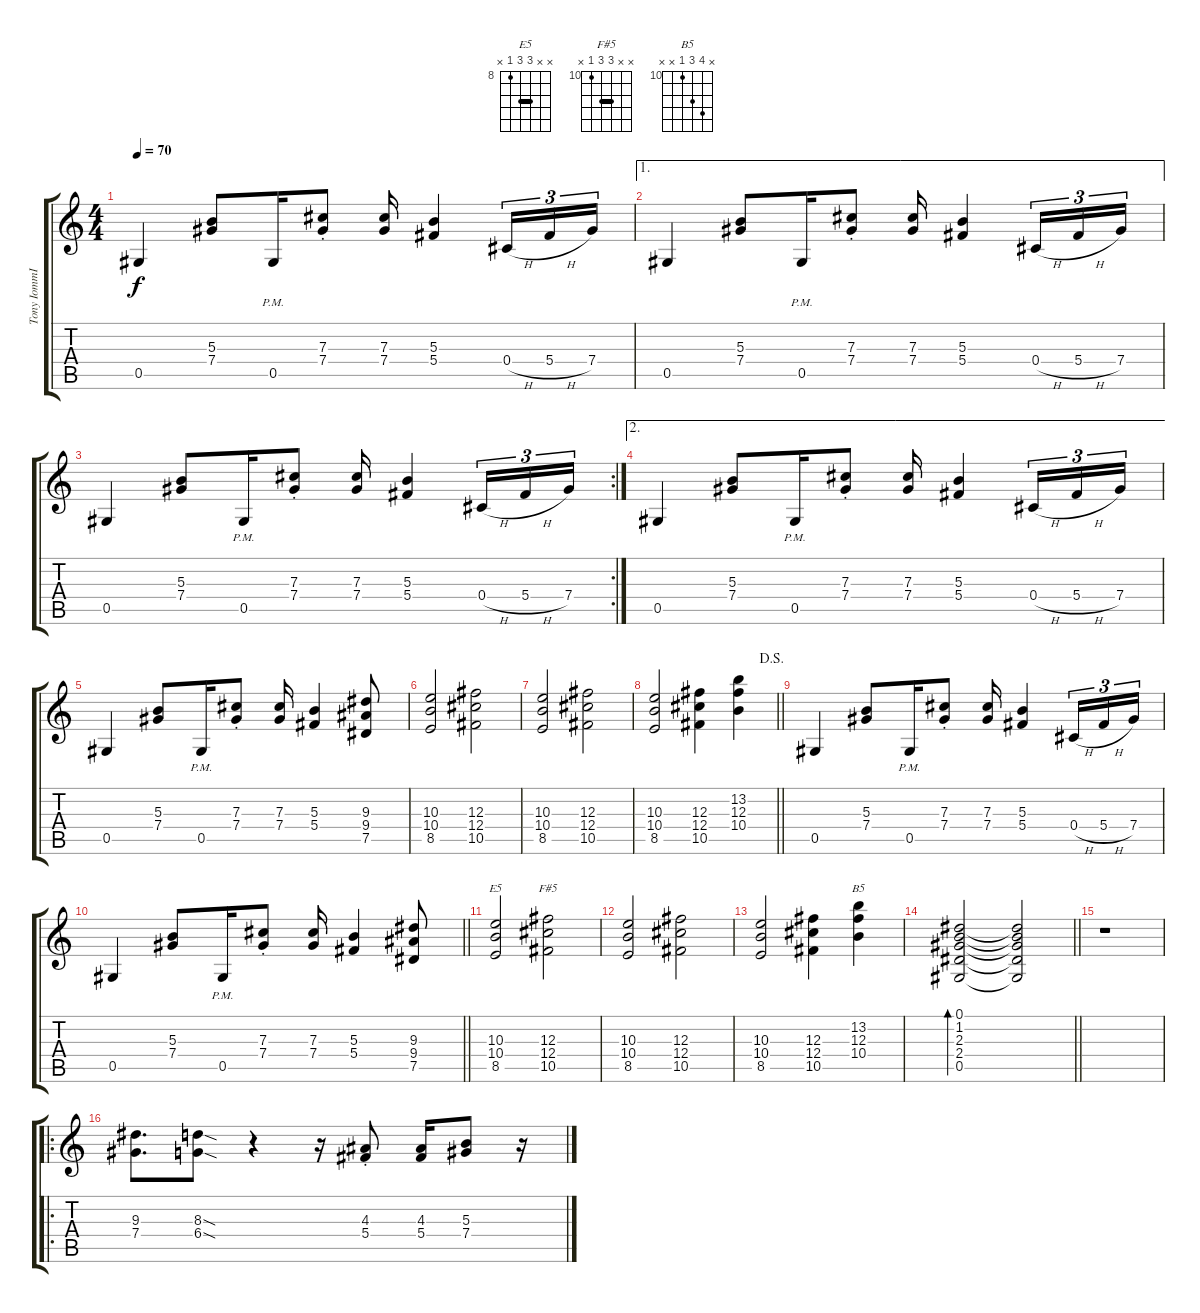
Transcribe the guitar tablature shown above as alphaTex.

\track ("Tony IommI 1" "Tony IommI") {instrument distortionguitar}
\staff {score tabs}
\tuning (Eb4 Bb3 Gb3 Db3 Ab2 Eb2) {hide}
\chord ("E5" x x 10 10 8 x) {firstfret 8 barre 10}
\chord ("F#5" x x 12 12 10 x) {firstfret 10 barre 12}
\chord ("B5" x 13 12 10 x x) {firstfret 10}
\ts (4 4)
\tempo 70
\clef g2
\ks c
0.5.4{dy f} (5.3 7.4).8 0.5{pm}.16 (7.3{st} 7.4{st}).8 (7.3 7.4).16 (5.3 5.4).4 0.4{h}.16{tu (3 2)} 5.4{h}.16{tu (3 2)} 7.4.16{tu (3 2)} |
\ae 1
0.5.4 (5.3 7.4).8 0.5{pm}.16 (7.3{st} 7.4{st}).8 (7.3 7.4).16 (5.3 5.4).4 0.4{h}.16{tu (3 2)} 5.4{h}.16{tu (3 2)} 7.4.16{tu (3 2)} |
\rc 2
0.5.4 (5.3 7.4).8 0.5{pm}.16 (7.3{st} 7.4{st}).8 (7.3 7.4).16 (5.3 5.4).4 0.4{h}.16{tu (3 2)} 5.4{h}.16{tu (3 2)} 7.4.16{tu (3 2)} |
\ae 2
0.5.4 (5.3 7.4).8 0.5{pm}.16 (7.3{st} 7.4{st}).8 (7.3 7.4).16 (5.3 5.4).4 0.4{h}.16{tu (3 2)} 5.4{h}.16{tu (3 2)} 7.4.16{tu (3 2)} |
0.5.4 (5.3 7.4).8 0.5{pm}.16 (7.3{st} 7.4{st}).8 (7.3 7.4).16 (5.3 5.4).4 (9.3 9.4 7.5).8 |
(10.3 10.4 8.5).2 (12.3 12.4 10.5).2 |
(10.3 10.4 8.5).2 (12.3 12.4 10.5).2 |
\jump dalsegno
\barLineRight lightlight
(10.3 10.4 8.5).2 (12.3 12.4 10.5).4 (13.2 12.3 10.4).4 |
0.5.4 (5.3 7.4).8 0.5{pm}.16 (7.3{st} 7.4{st}).8 (7.3 7.4).16 (5.3 5.4).4 0.4{h}.16{tu (3 2)} 5.4{h}.16{tu (3 2)} 7.4.16{tu (3 2)} |
\barLineRight lightlight
0.5.4 (5.3 7.4).8 0.5{pm}.16 (7.3{st} 7.4{st}).8 (7.3 7.4).16 (5.3 5.4).4 (9.3 9.4 7.5).8 |
(10.3 10.4 8.5).2{ch "E5"} (12.3 12.4 10.5).2{ch "F#5"} |
(10.3 10.4 8.5).2 (12.3 12.4 10.5).2 |
(10.3 10.4 8.5).2 (12.3 12.4 10.5).4 (13.2 12.3 10.4).4{ch "B5"} |
\barLineRight lightlight
(0.1 1.2 2.3 2.4 0.5).2{bd 30} (0.1{t} 1.2{t} 2.3{t} 2.4{t} 0.5{t}).2 |
r.1 |
\ro
(9.3 7.4).8{d} (8.3{sod} 6.4{sod}).8 r.4 r.16 (4.3{st} 5.4{st}).8 (4.3 5.4).16 (5.3 7.4).8 r.16
